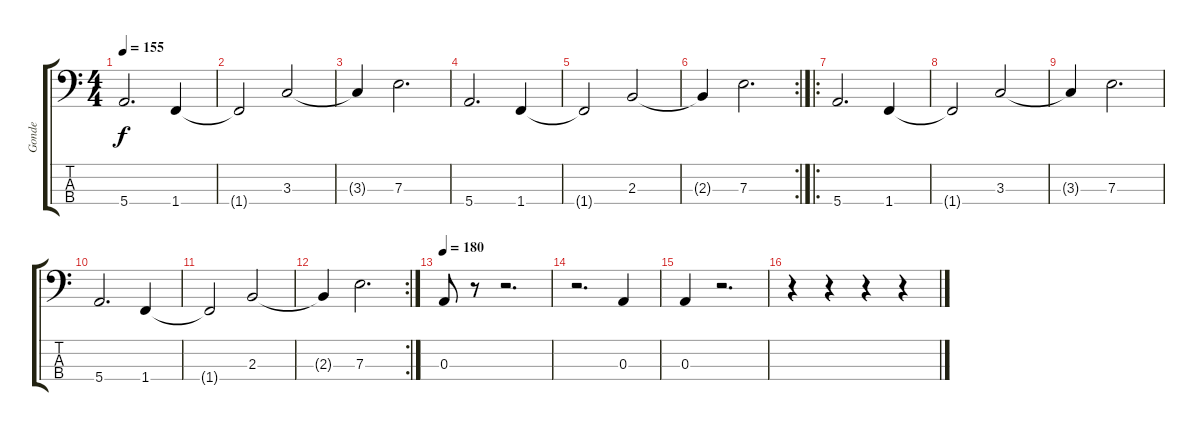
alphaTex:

\track ("Gonde" "Gonde") {instrument electricbassfinger}
\staff {score tabs}
\tuning (G2 D2 A1 E1) {hide}
\ts (4 4)
\tempo 155
\clef f4
\ks c
5.4.2{d dy f instrument electricbassfinger} 1.4.4 |
1.4{t}.2 3.3.2 |
3.3{t}.4 7.3.2{d} |
5.4.2{d} 1.4.4 |
1.4{t}.2 2.3.2 |
\rc 2
2.3{t}.4 7.3.2{d} |
\ro
5.4.2{d} 1.4.4 |
1.4{t}.2 3.3.2 |
3.3{t}.4 7.3.2{d} |
5.4.2{d} 1.4.4 |
1.4{t}.2 2.3.2 |
\rc 2
2.3{t}.4 7.3.2{d} |
\tempo 180
0.3.8{instrument slapbass2} r.8 r.2{d} |
r.2{d} 0.3.4 |
0.3.4 r.2{d} |
r.4{instrument slapbass2} r.4 r.4 r.4
